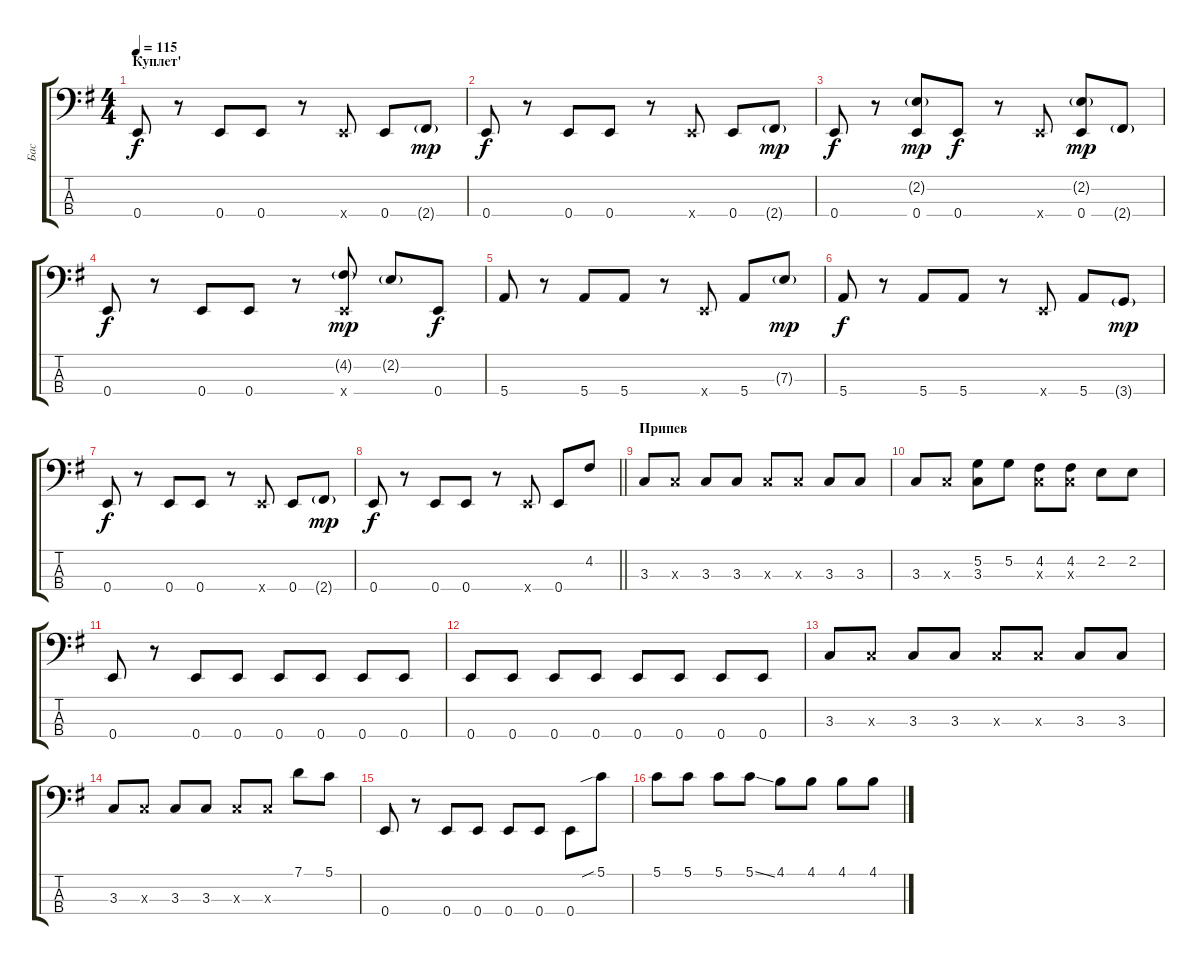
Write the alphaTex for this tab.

\track ("Бас" "Бас") {instrument electricbassfinger}
\staff {score tabs}
\tuning (G2 D2 A1 E1) {hide}
\ts (4 4)
\section ("" "Куплет'")
\tempo 115
\clef f4
\ks g
0.4.8{dy f instrument electricbasspick} r.8 0.4.8 0.4.8 r.8 0.4{x}.8 0.4.8 2.4{g}.8{dy mp} |
0.4.8{dy f} r.8 0.4.8 0.4.8 r.8 0.4{x}.8 0.4.8 2.4{g}.8{dy mp} |
0.4.8{dy f} r.8 (2.2{g} 0.4).8{dy mp} 0.4.8{dy f} r.8 0.4{x}.8 (2.2{g} 0.4).8{dy mp} 2.4{g}.8 |
0.4.8{dy f} r.8 0.4.8 0.4.8 r.8 (4.2{g} 0.4{x}).8{dy mp} 2.2{g}.8 0.4.8{dy f} |
5.4.8 r.8 5.4.8 5.4.8 r.8 0.4{x}.8 5.4.8 7.3{g}.8{dy mp} |
5.4.8{dy f} r.8 5.4.8 5.4.8 r.8 0.4{x}.8 5.4.8 3.4{g}.8{dy mp} |
0.4.8{dy f} r.8 0.4.8 0.4.8 r.8 0.4{x}.8 0.4.8 2.4{g}.8{dy mp} |
\barLineRight lightlight
0.4.8{dy f} r.8 0.4.8 0.4.8 r.8 0.4{x}.8 0.4.8 4.2.8 |
\section ("" "Припев")
3.3.8{instrument electricbassfinger} 3.3{x}.8 3.3.8 3.3.8 3.3{x}.8 3.3{x}.8 3.3.8 3.3.8 |
3.3.8 3.3{x}.8 (5.2 3.3).8 5.2.8 (4.2 3.3{x}).8 (4.2 3.3{x}).8 2.2.8 2.2.8 |
0.4.8 r.8 0.4.8 0.4.8 0.4.8 0.4.8 0.4.8 0.4.8 |
0.4.8 0.4.8 0.4.8 0.4.8 0.4.8 0.4.8 0.4.8 0.4.8 |
3.3.8 3.3{x}.8 3.3.8 3.3.8 3.3{x}.8 3.3{x}.8 3.3.8 3.3.8 |
3.3.8 3.3{x}.8 3.3.8 3.3.8 3.3{x}.8 3.3{x}.8 7.1.8 5.1.8 |
0.4.8 r.8 0.4.8 0.4.8 0.4.8 0.4.8 0.4.8 5.1{sib}.8 |
5.1.8 5.1.8 5.1.8 5.1{ss}.8 4.1.8 4.1.8 4.1.8 4.1.8
